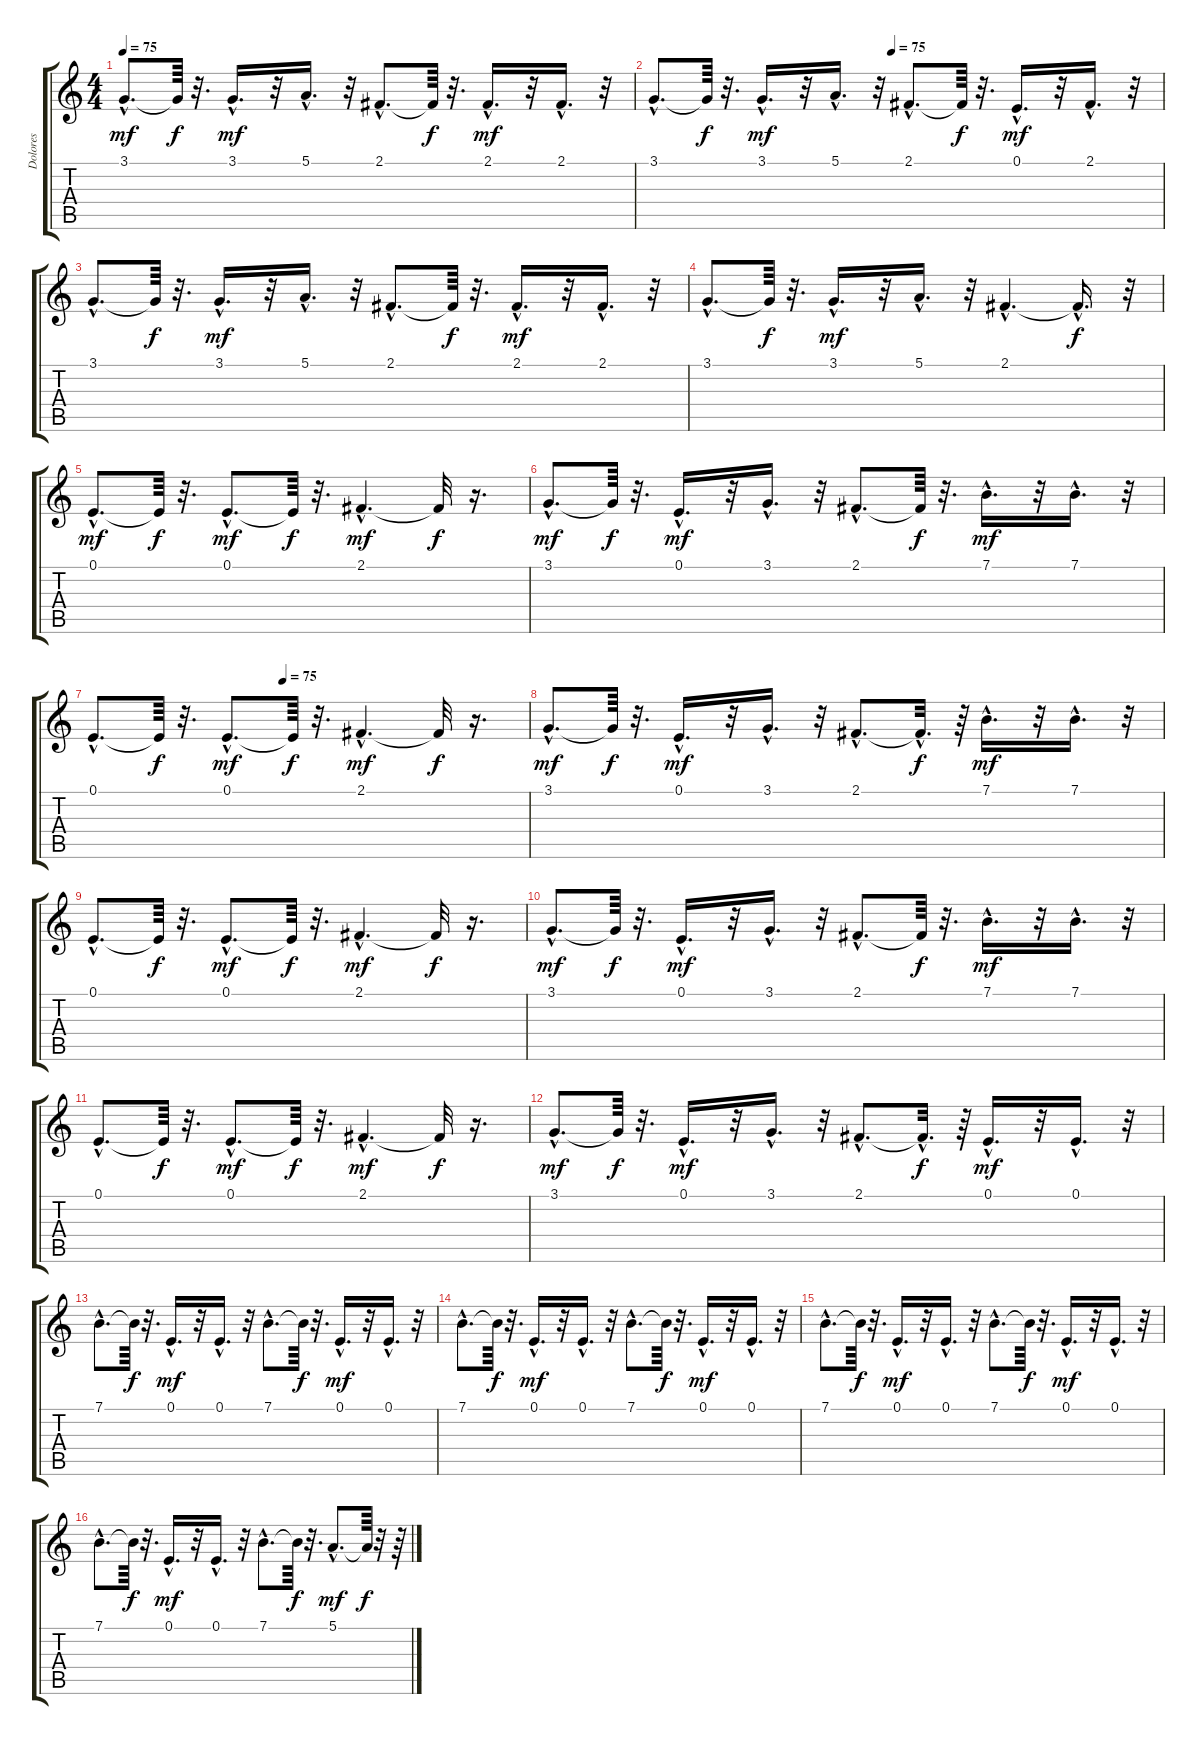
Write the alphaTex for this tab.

\track ("Dolores" "Dolores") {instrument panflute}
\staff {score tabs}
\tuning (E4 B3 G3 D3 A2 E2) {hide}
\ts (4 4)
\tempo 75
\clef g2
\ks c
3.1{hac}.8{d dy mf} 3.1{t}.64{dy f} r.32{d} 3.1{hac}.16{d dy mf} r.32 5.1{hac}.16{d} r.32 2.1{hac}.8{d} 2.1{t}.64{dy f} r.32{d} 2.1{hac}.16{d dy mf} r.32 2.1{hac}.16{d} r.32 |
\tempo (75 0.46875)
3.1{hac}.8{d} 3.1{t}.64{dy f} r.32{d} 3.1{hac}.16{d dy mf} r.32 5.1{hac}.16{d} r.32 2.1{hac}.8{d} 2.1{t}.64{dy f} r.32{d} 0.1{hac}.16{d dy mf} r.32 2.1{hac}.16{d} r.32 |
3.1{hac}.8{d} 3.1{t}.64{dy f} r.32{d} 3.1{hac}.16{d dy mf} r.32 5.1{hac}.16{d} r.32 2.1{hac}.8{d} 2.1{t}.64{dy f} r.32{d} 2.1{hac}.16{d dy mf} r.32 2.1{hac}.16{d} r.32 |
3.1{hac}.8{d} 3.1{t}.64{dy f} r.32{d} 3.1{hac}.16{d dy mf} r.32 5.1{hac}.16{d} r.32 2.1{hac}.4{d} 2.1{hac t}.16{d dy f} r.32 |
0.1{hac}.8{d dy mf} 0.1{t}.64{dy f} r.32{d} 0.1{hac}.8{d dy mf} 0.1{t}.64{dy f} r.32{d} 2.1{hac}.4{d dy mf} 2.1{t}.32{dy f} r.16{d} |
3.1{hac}.8{d dy mf} 3.1{t}.64{dy f} r.32{d} 0.1{hac}.16{d dy mf} r.32 3.1{hac}.16{d} r.32 2.1{hac}.8{d} 2.1{t}.64{dy f} r.32{d} 7.1{hac}.16{d dy mf} r.32 7.1{hac}.16{d} r.32 |
\tempo (75 0.4375)
0.1{hac}.8{d} 0.1{t}.64{dy f} r.32{d} 0.1{hac}.8{d dy mf} 0.1{t}.64{dy f} r.32{d} 2.1{hac}.4{d dy mf} 2.1{t}.32{dy f} r.16{d} |
3.1{hac}.8{d dy mf} 3.1{t}.64{dy f} r.32{d} 0.1{hac}.16{d dy mf} r.32 3.1{hac}.16{d} r.32 2.1{hac}.8{d} 2.1{hac t}.32{d dy f} r.64 7.1{hac}.16{d dy mf} r.32 7.1{hac}.16{d} r.32 |
0.1{hac}.8{d} 0.1{t}.64{dy f} r.32{d} 0.1{hac}.8{d dy mf} 0.1{t}.64{dy f} r.32{d} 2.1{hac}.4{d dy mf} 2.1{t}.32{dy f} r.16{d} |
3.1{hac}.8{d dy mf} 3.1{t}.64{dy f} r.32{d} 0.1{hac}.16{d dy mf} r.32 3.1{hac}.16{d} r.32 2.1{hac}.8{d} 2.1{t}.64{dy f} r.32{d} 7.1{hac}.16{d dy mf} r.32 7.1{hac}.16{d} r.32 |
0.1{hac}.8{d} 0.1{t}.64{dy f} r.32{d} 0.1{hac}.8{d dy mf} 0.1{t}.64{dy f} r.32{d} 2.1{hac}.4{d dy mf} 2.1{t}.32{dy f} r.16{d} |
3.1{hac}.8{d dy mf} 3.1{t}.64{dy f} r.32{d} 0.1{hac}.16{d dy mf} r.32 3.1{hac}.16{d} r.32 2.1{hac}.8{d} 2.1{hac t}.32{d dy f} r.64 0.1{hac}.16{d dy mf} r.32 0.1{hac}.16{d} r.32 |
7.1{hac}.8{d} 7.1{t}.64{dy f} r.32{d} 0.1{hac}.16{d dy mf} r.32 0.1{hac}.16{d} r.32 7.1{hac}.8{d} 7.1{t}.64{dy f} r.32{d} 0.1{hac}.16{d dy mf} r.32 0.1{hac}.16{d} r.32 |
7.1{hac}.8{d} 7.1{t}.64{dy f} r.32{d} 0.1{hac}.16{d dy mf} r.32 0.1{hac}.16{d} r.32 7.1{hac}.8{d} 7.1{t}.64{dy f} r.32{d} 0.1{hac}.16{d dy mf} r.32 0.1{hac}.16{d} r.32 |
7.1{hac}.8{d} 7.1{t}.64{dy f} r.32{d} 0.1{hac}.16{d dy mf} r.32 0.1{hac}.16{d} r.32 7.1{hac}.8{d} 7.1{t}.64{dy f} r.32{d} 0.1{hac}.16{d dy mf} r.32 0.1{hac}.16{d} r.32 |
7.1{hac}.8{d} 7.1{t}.64{dy f} r.32{d} 0.1{hac}.16{d dy mf} r.32 0.1{hac}.16{d} r.32 7.1{hac}.8{d} 7.1{t}.64{dy f} r.32{d} 5.1{hac}.8{d dy mf} 5.1{t}.64{dy f} r.32 r.64
